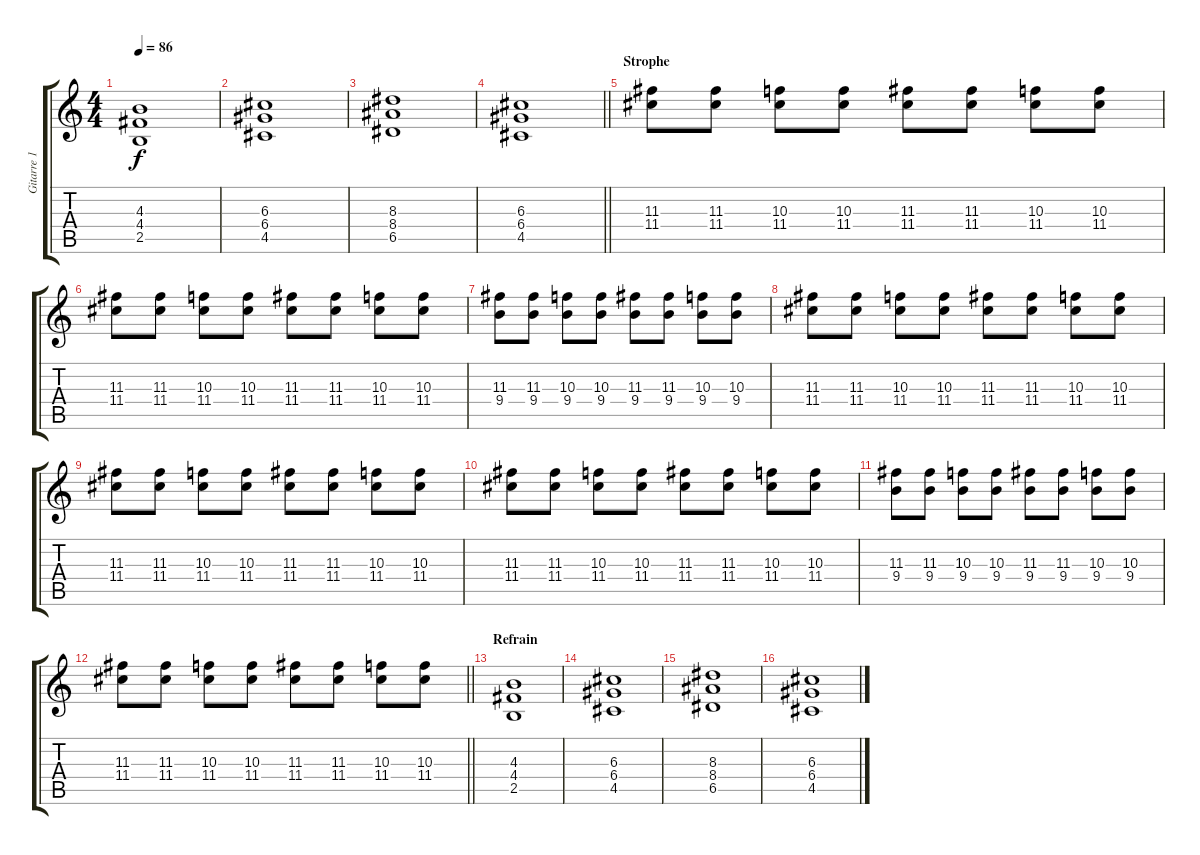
\track ("Gitarre 1" "Gitarre 1") {instrument overdrivenguitar}
\staff {score tabs}
\tuning (E4 B3 G3 D3 A2 E2) {hide}
\ts (4 4)
\tempo 86
\clef g2
\ks c
(4.3 4.4 2.5).1{dy f} |
(6.3 6.4 4.5).1 |
(8.3 8.4 6.5).1 |
\barLineRight lightlight
(6.3 6.4 4.5).1 |
\section ("" "Strophe")
(11.3 11.4).8 (11.3 11.4).8 (10.3 11.4).8 (10.3 11.4).8 (11.3 11.4).8 (11.3 11.4).8 (10.3 11.4).8 (10.3 11.4).8 |
(11.3 11.4).8 (11.3 11.4).8 (10.3 11.4).8 (10.3 11.4).8 (11.3 11.4).8 (11.3 11.4).8 (10.3 11.4).8 (10.3 11.4).8 |
(11.3 9.4).8 (11.3 9.4).8 (10.3 9.4).8 (10.3 9.4).8 (11.3 9.4).8 (11.3 9.4).8 (10.3 9.4).8 (10.3 9.4).8 |
(11.3 11.4).8 (11.3 11.4).8 (10.3 11.4).8 (10.3 11.4).8 (11.3 11.4).8 (11.3 11.4).8 (10.3 11.4).8 (10.3 11.4).8 |
(11.3 11.4).8 (11.3 11.4).8 (10.3 11.4).8 (10.3 11.4).8 (11.3 11.4).8 (11.3 11.4).8 (10.3 11.4).8 (10.3 11.4).8 |
(11.3 11.4).8 (11.3 11.4).8 (10.3 11.4).8 (10.3 11.4).8 (11.3 11.4).8 (11.3 11.4).8 (10.3 11.4).8 (10.3 11.4).8 |
(11.3 9.4).8 (11.3 9.4).8 (10.3 9.4).8 (10.3 9.4).8 (11.3 9.4).8 (11.3 9.4).8 (10.3 9.4).8 (10.3 9.4).8 |
\barLineRight lightlight
(11.3 11.4).8 (11.3 11.4).8 (10.3 11.4).8 (10.3 11.4).8 (11.3 11.4).8 (11.3 11.4).8 (10.3 11.4).8 (10.3 11.4).8 |
\section ("" "Refrain")
(4.3 4.4 2.5).1 |
(6.3 6.4 4.5).1 |
(8.3 8.4 6.5).1 |
(6.3 6.4 4.5).1
